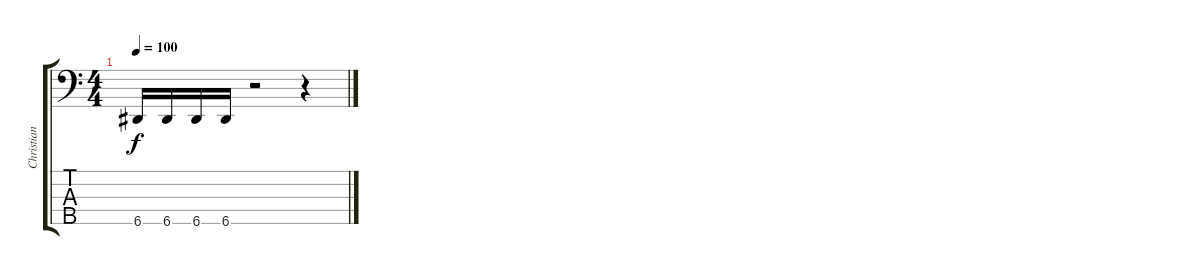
\track ("Christian" "Christian") {instrument electricbasspick}
\staff {score tabs}
\tuning (G2 D2 A1 E1 A0) {hide}
\ts (4 4)
\tempo 100
\clef f4
\ks c
6.5.16{dy f} 6.5.16 6.5.16 6.5.16 r.2 r.4
